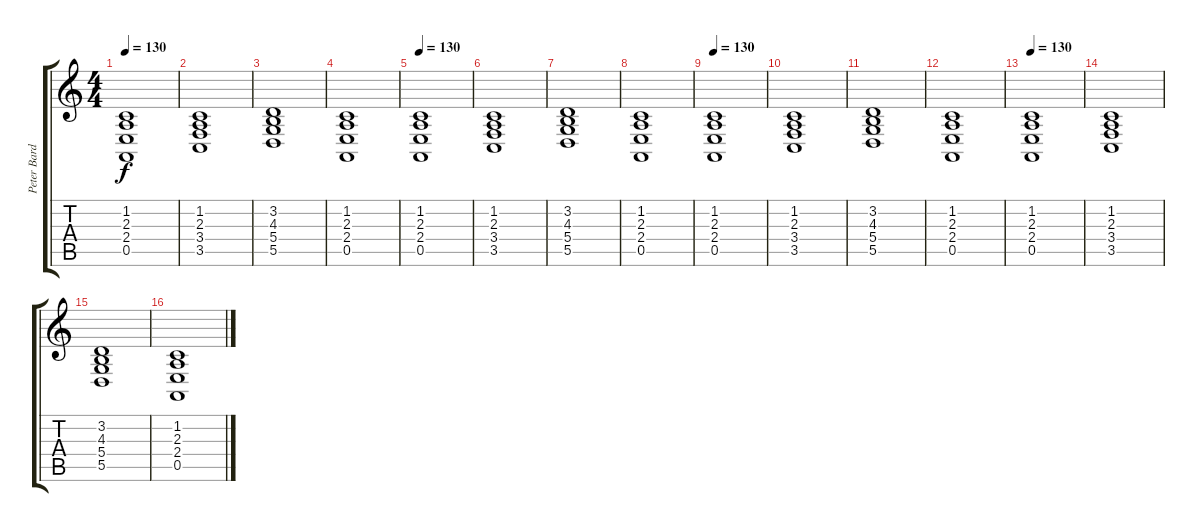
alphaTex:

\track ("Peter Bardens" "Peter Bard") {instrument drawbarorgan}
\staff {score tabs}
\tuning (E4 B3 G3 D3 A2 E2) {hide}
\ts (4 4)
\tempo 130
\clef g2
\ks c
(1.2 2.3 2.4 0.5).1{dy f volume 4 balance 3 instrument stringensemble1} |
(1.2 2.3 3.4 3.5).1 |
(3.2 4.3 5.4 5.5).1 |
(1.2 2.3 2.4 0.5).1 |
\tempo 130
(1.2 2.3 2.4 0.5).1{volume 4 balance 3 instrument stringensemble1} |
(1.2 2.3 3.4 3.5).1 |
(3.2 4.3 5.4 5.5).1 |
(1.2 2.3 2.4 0.5).1 |
\tempo 130
(1.2 2.3 2.4 0.5).1{volume 4 balance 3 instrument stringensemble1} |
(1.2 2.3 3.4 3.5).1 |
(3.2 4.3 5.4 5.5).1 |
(1.2 2.3 2.4 0.5).1 |
\tempo 130
(1.2 2.3 2.4 0.5).1{volume 4 balance 3 instrument stringensemble1} |
(1.2 2.3 3.4 3.5).1 |
(3.2 4.3 5.4 5.5).1 |
(1.2 2.3 2.4 0.5).1
